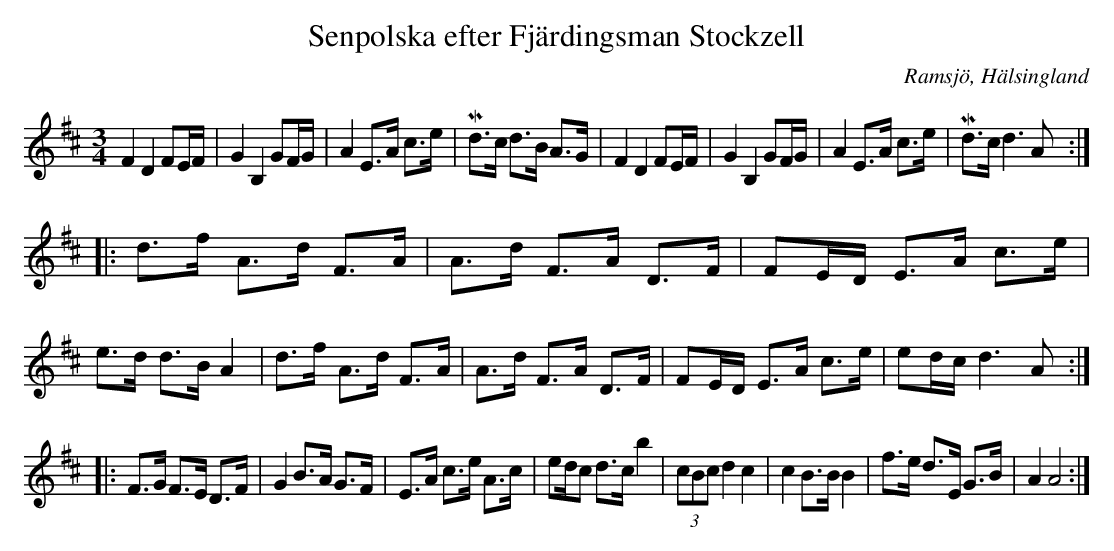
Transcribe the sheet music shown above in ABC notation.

X:1
T: Senpolska efter Fjärdingsman Stockzell
O: Ramsjö, Hälsingland
M:3/4
L:1/8
K:D
F2 D2 FE/F/|G2 B,2 GF/G/| A2 E>A c>e|Md>c d>B A>G|F2 D2 FE/F/|G2 B,2 GF/G/| A2 E>A c>e|Md>c d2>A2:|
|:d>f A>d F>A| A>d F>A D>F|FE/D/ E>A c>e|e>d d>B A2|d>f A>d F>A| A>d F>A D>F|FE/D/ E>A c>e|ed/c/ d2>A2:|
|:F>G F>E D>F|G2 B>A G>F|E>A c>e A>c|ed/c d>c b2|(3cBc d2 c2|c2 B>B B2|f>e d>E G>B|A2 A4:|
